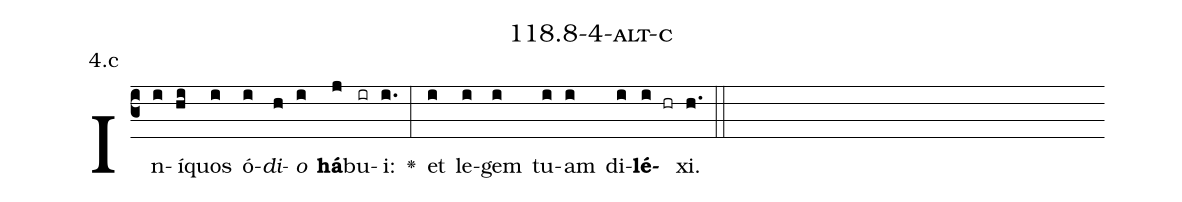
name: 118.8-4-alt-c;
annotation: 4.c;
%%
(c3)In(i)í(hi)quos(i) ó(i)<i>di</i>(h)<i>o</i>(i) <b>há</b>(j)bu(ir)i:(i.) <v>\greheightstar</v>(:) et(i) le(i)gem(i) tu(i)am(i) di(i)<b>lé</b>(i hr)xi.(h.) (::)


%E(i) u(i) o(i) u(i) a(i) e.(h.) (::)
